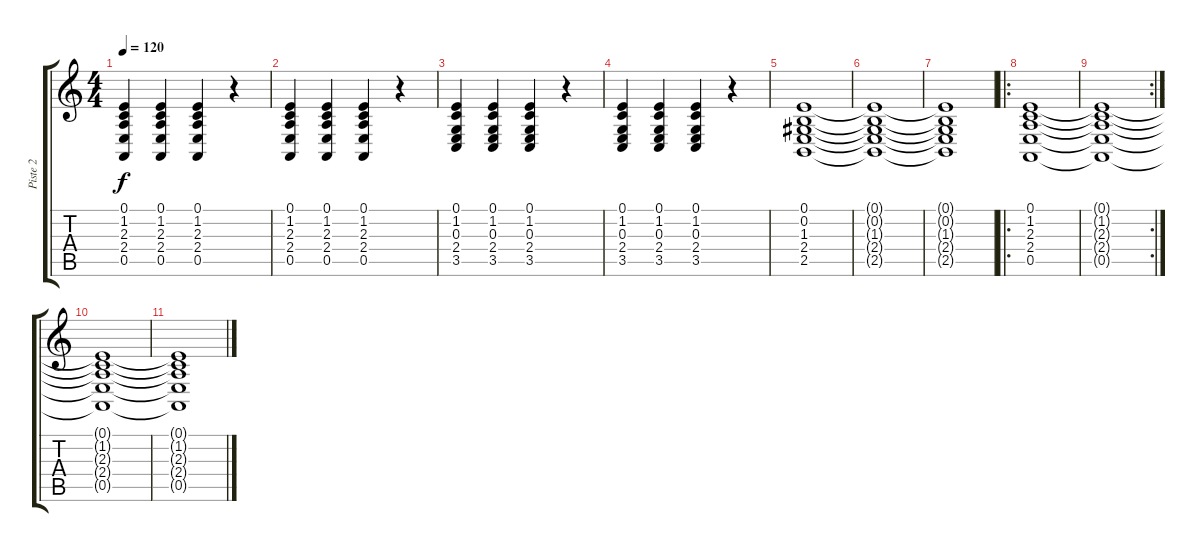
\track ("Piste 2" "Piste 2") {instrument brightacousticpiano}
\staff {score tabs}
\tuning (E4 B3 G3 D3 A2 E2) {hide}
\ts (4 4)
\tempo 120
\clef g2
\ks c
(0.1 1.2 2.3 2.4 0.5).4{dy f instrument brightacousticpiano} (0.1 1.2 2.3 2.4 0.5).4 (0.1 1.2 2.3 2.4 0.5).4 r.4 |
(0.1 1.2 2.3 2.4 0.5).4 (0.1 1.2 2.3 2.4 0.5).4 (0.1 1.2 2.3 2.4 0.5).4 r.4 |
(0.1 1.2 0.3 2.4 3.5).4 (0.1 1.2 0.3 2.4 3.5).4 (0.1 1.2 0.3 2.4 3.5).4 r.4 |
(0.1 1.2 0.3 2.4 3.5).4 (0.1 1.2 0.3 2.4 3.5).4 (0.1 1.2 0.3 2.4 3.5).4 r.4 |
(0.1 0.2 1.3 2.4 2.5).1 |
(0.1{t} 0.2{t} 1.3{t} 2.4{t} 2.5{t}).1 |
(0.1{t} 0.2{t} 1.3{t} 2.4{t} 2.5{t}).1 |
\ro
(0.1 1.2 2.3 2.4 0.5).1 |
\rc 2
(0.1{t} 1.2{t} 2.3{t} 2.4{t} 0.5{t}).1 |
(0.1{t} 1.2{t} 2.3{t} 2.4{t} 0.5{t}).1 |
(0.1{t} 1.2{t} 2.3{t} 2.4{t} 0.5{t}).1
